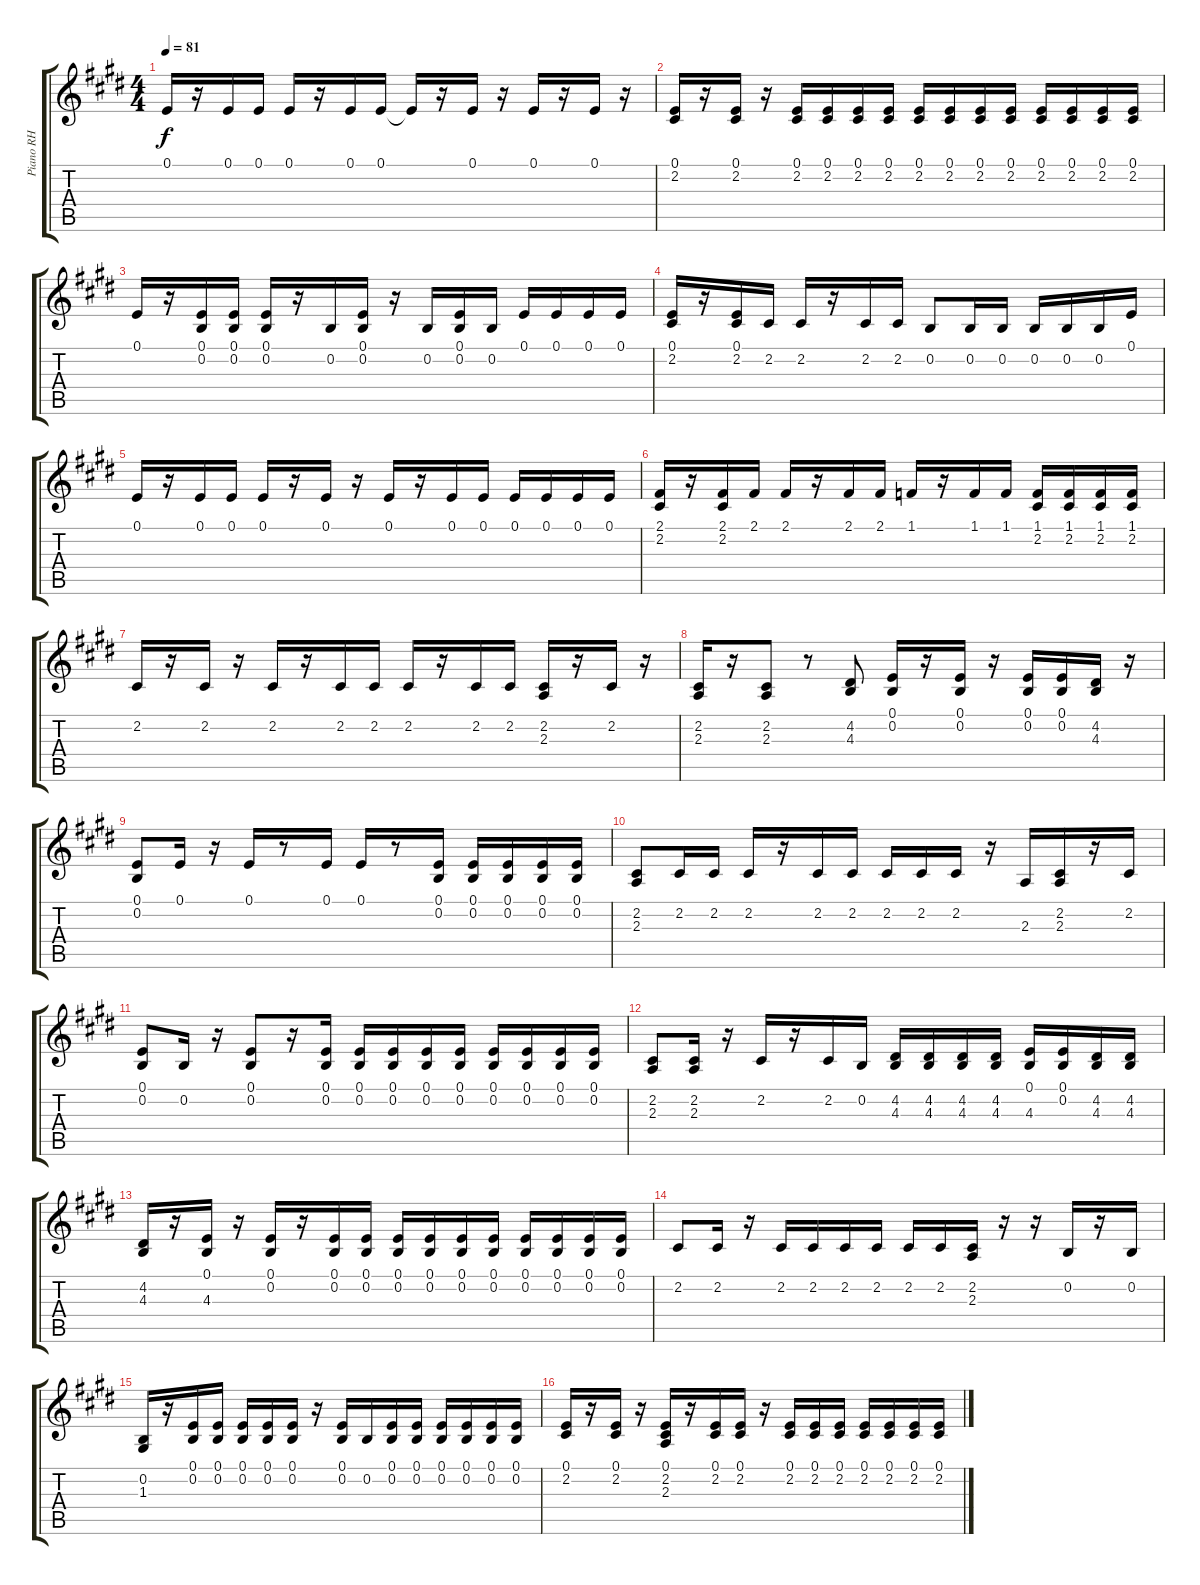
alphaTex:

\track ("Piano RH" "Piano RH") {instrument brightacousticpiano}
\staff {score tabs}
\tuning (E4 B3 G3 D3 A2 E2) {hide}
\ts (4 4)
\tempo 81
\clef g2
\ks c#minor
0.1.16{dy f} r.16 0.1.16 0.1.16 0.1.16 r.16 0.1.16 0.1.16 0.1{t}.16 r.16 0.1.16 r.16 0.1.16 r.16 0.1.16 r.16 |
\ks e
(0.1 2.2).16 r.16 (0.1 2.2).16 r.16 (0.1 2.2).16 (0.1 2.2).16 (0.1 2.2).16 (0.1 2.2).16 (0.1 2.2).16 (0.1 2.2).16 (0.1 2.2).16 (0.1 2.2).16 (0.1 2.2).16 (0.1 2.2).16 (0.1 2.2).16 (0.1 2.2).16 |
\ks c#minor
0.1.16 r.16 (0.1 0.2).16 (0.1 0.2).16 (0.1 0.2).16 r.16 0.2.16 (0.1 0.2).16 r.16 0.2.16 (0.1 0.2).16 0.2.16 0.1.16 0.1.16 0.1.16 0.1.16 |
(0.1 2.2).16 r.16 (0.1 2.2).16 2.2.16 2.2.16 r.16 2.2.16 2.2.16 0.2.8 0.2.16 0.2.16 0.2.16 0.2.16 0.2.16 0.1.16 |
0.1.16 r.16 0.1.16 0.1.16 0.1.16 r.16 0.1.16 r.16 0.1.16 r.16 0.1.16 0.1.16 0.1.16 0.1.16 0.1.16 0.1.16 |
\ks e
(2.1 2.2).16 r.16 (2.1 2.2).16 2.1.16 2.1.16 r.16 2.1.16 2.1.16 1.1.16 r.16 1.1.16 1.1.16 (1.1 2.2).16 (1.1 2.2).16 (1.1 2.2).16 (1.1 2.2).16 |
\ks c#minor
2.2.16 r.16 2.2.16 r.16 2.2.16 r.16 2.2.16 2.2.16 2.2.16 r.16 2.2.16 2.2.16 (2.2 2.3).16 r.16 2.2.16 r.16 |
(2.2 2.3).16 r.16 (2.2 2.3).8 r.8 (4.2 4.3).8 (0.1 0.2).16 r.16 (0.1 0.2).16 r.16 (0.1 0.2).16 (0.1 0.2).16 (4.2 4.3).16 r.16 |
(0.1 0.2).8 0.1.16 r.16 0.1.16 r.8 0.1.16 0.1.16 r.8 (0.1 0.2).16 (0.1 0.2).16 (0.1 0.2).16 (0.1 0.2).16 (0.1 0.2).16 |
\ks e
(2.2 2.3).8 2.2.16 2.2.16 2.2.16 r.16 2.2.16 2.2.16 2.2.16 2.2.16 2.2.16 r.16 2.3.16 (2.2 2.3).16 r.16 2.2.16 |
\ks c#minor
(0.1 0.2).8 0.2.16 r.16 (0.1 0.2).8 r.16 (0.1 0.2).16 (0.1 0.2).16 (0.1 0.2).16 (0.1 0.2).16 (0.1 0.2).16 (0.1 0.2).16 (0.1 0.2).16 (0.1 0.2).16 (0.1 0.2).16 |
(2.2 2.3).8 (2.2 2.3).16 r.16 2.2.16 r.16 2.2.16 0.2.16 (4.2 4.3).16 (4.2 4.3).16 (4.2 4.3).16 (4.2 4.3).16 (0.1 4.3).16 (0.1 0.2).16 (4.2 4.3).16 (4.2 4.3).16 |
(4.2 4.3).16 r.16 (0.1 4.3).16 r.16 (0.1 0.2).16 r.16 (0.1 0.2).16 (0.1 0.2).16 (0.1 0.2).16 (0.1 0.2).16 (0.1 0.2).16 (0.1 0.2).16 (0.1 0.2).16 (0.1 0.2).16 (0.1 0.2).16 (0.1 0.2).16 |
\ks e
2.2.8 2.2.16 r.16 2.2.16 2.2.16 2.2.16 2.2.16 2.2.16 2.2.16 (2.2 2.3).16 r.16 r.16 0.2.16 r.16 0.2.16 |
\ks c#minor
(0.2 1.3).16 r.16 (0.1 0.2).16 (0.1 0.2).16 (0.1 0.2).16 (0.1 0.2).16 (0.1 0.2).16 r.16 (0.1 0.2).16 0.2.16 (0.1 0.2).16 (0.1 0.2).16 (0.1 0.2).16 (0.1 0.2).16 (0.1 0.2).16 (0.1 0.2).16 |
(0.1 2.2).16 r.16 (0.1 2.2).16 r.16 (0.1 2.2 2.3).16 r.16 (0.1 2.2).16 (0.1 2.2).16 r.16 (0.1 2.2).16 (0.1 2.2).16 (0.1 2.2).16 (0.1 2.2).16 (0.1 2.2).16 (0.1 2.2).16 (0.1 2.2).16
